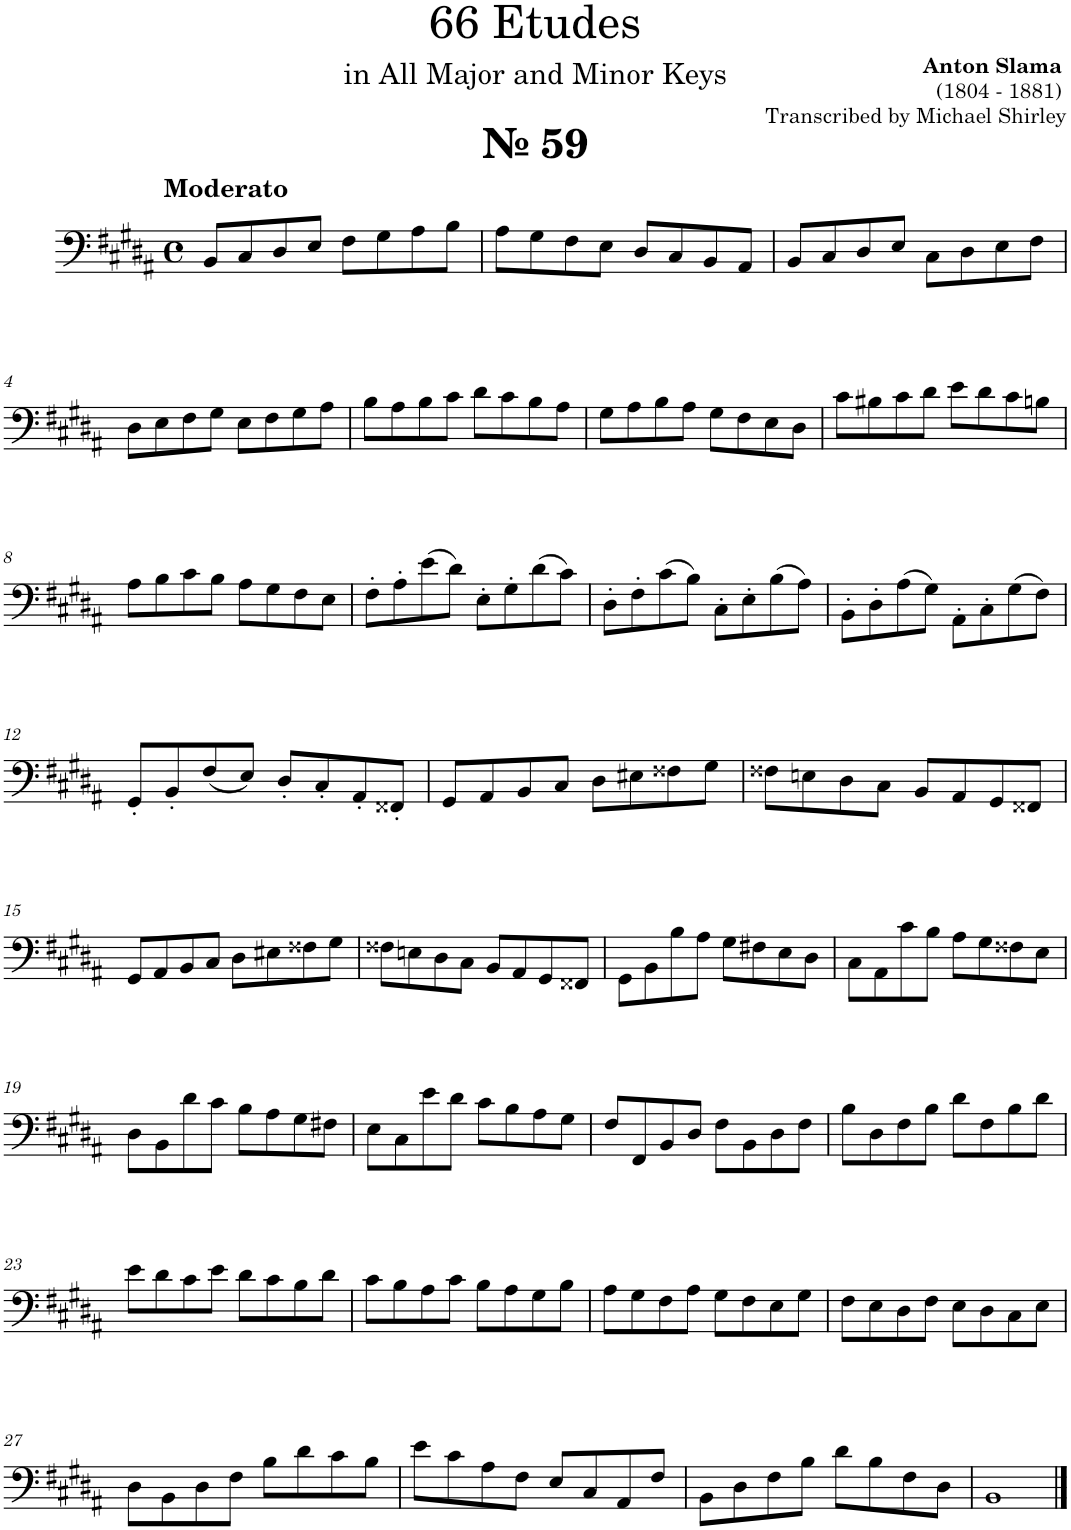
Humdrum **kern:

**kern
*part1
*staff1
*I"Trombone
*I'Tbn.
*clefF4
*k[f#c#g#d#a#]
*M4/4
*met(c)
=1
!LO:TX:a:B:t=№ 59
!LO:TX:a:B:t=Moderato
8BB/L
8C#/
8D#/
8E/J
8F#\L
8G#\
8A#\
8B\J
=2
8A#\L
8G#\
8F#\
8E\J
8D#/L
8C#/
8BB/
8AA#/J
=3
8BB/L
8C#/
8D#/
8E/J
8C#\L
8D#\
8E\
8F#\J
!!LO:LB:g=z
=4
8D#\L
8E\
8F#\
8G#\J
8E\L
8F#\
8G#\
8A#\J
=5
8B\L
8A#\
8B\
8c#\J
8d#\L
8c#\
8B\
8A#\J
=6
8G#\L
8A#\
8B\
8A#\J
8G#\L
8F#\
8E\
8D#\J
=7
8c#\L
8B#X\
8c#\
8d#\J
8e\L
8d#\
8c#\
8Bn\J
!!LO:LB:g=z
=8
8A#\L
8B\
8c#\
8B\J
8A#\L
8G#\
8F#\
8E\J
=9
8F#'\L
8A#'\
(>8e\
8d#\J)
8E'\L
8G#'\
(>8d#\
8c#\J)
=10
8D#'\L
8F#'\
(>8c#\
8B\J)
8C#'\L
8E'\
(>8B\
8A#\J)
=11
8BB'\L
8D#'\
(>8A#\
8G#\J)
8AA#'\L
8C#'\
(>8G#\
8F#\J)
!!LO:LB:g=z
=12
8GG#'/L
8BB'/
(8F#/
8E/J)
8D#'/L
8C#'/
8AA#'/
8FF##X'/J
=13
8GG#/L
8AA#/
8BB/
8C#/J
8D#\L
8E#X\
8F##X\
8G#\J
=14
8F##X\L
8En\
8D#\
8C#\J
8BB/L
8AA#/
8GG#/
8FF##X/J
!!LO:LB:g=z
=15
8GG#/L
8AA#/
8BB/
8C#/J
8D#\L
8E#X\
8F##X\
8G#\J
=16
8F##X\L
8En\
8D#\
8C#\J
8BB/L
8AA#/
8GG#/
8FF##X/J
=17
8GG#\L
8BB\
8B\
8A#\J
8G#\L
8F#X\
8E\
8D#\J
=18
8C#\L
8AA#\
8c#\
8B\J
8A#\L
8G#\
8F##X\
8E\J
!!LO:LB:g=z
=19
8D#\L
8BB\
8d#\
8c#\J
8B\L
8A#\
8G#\
8F#X\J
=20
8E\L
8C#\
8e\
8d#\J
8c#\L
8B\
8A#\
8G#\J
=21
8F#/L
8FF#/
8BB/
8D#/J
8F#\L
8BB\
8D#\
8F#\J
=22
8B\L
8D#\
8F#\
8B\J
8d#\L
8F#\
8B\
8d#\J
!!LO:LB:g=z
=23
8e\L
8d#\
8c#\
8e\J
8d#\L
8c#\
8B\
8d#\J
=24
8c#\L
8B\
8A#\
8c#\J
8B\L
8A#\
8G#\
8B\J
=25
8A#\L
8G#\
8F#\
8A#\J
8G#\L
8F#\
8E\
8G#\J
=26
8F#\L
8E\
8D#\
8F#\J
8E\L
8D#\
8C#\
8E\J
!!LO:LB:g=z
=27
8D#\L
8BB\
8D#\
8F#\J
8B\L
8d#\
8c#\
8B\J
=28
8e\L
8c#\
8A#\
8F#\J
8E/L
8C#/
8AA#/
8F#/J
=29
8BB\L
8D#\
8F#\
8B\J
8d#\L
8B\
8F#\
8D#\J
=30
1BB
==
*-
